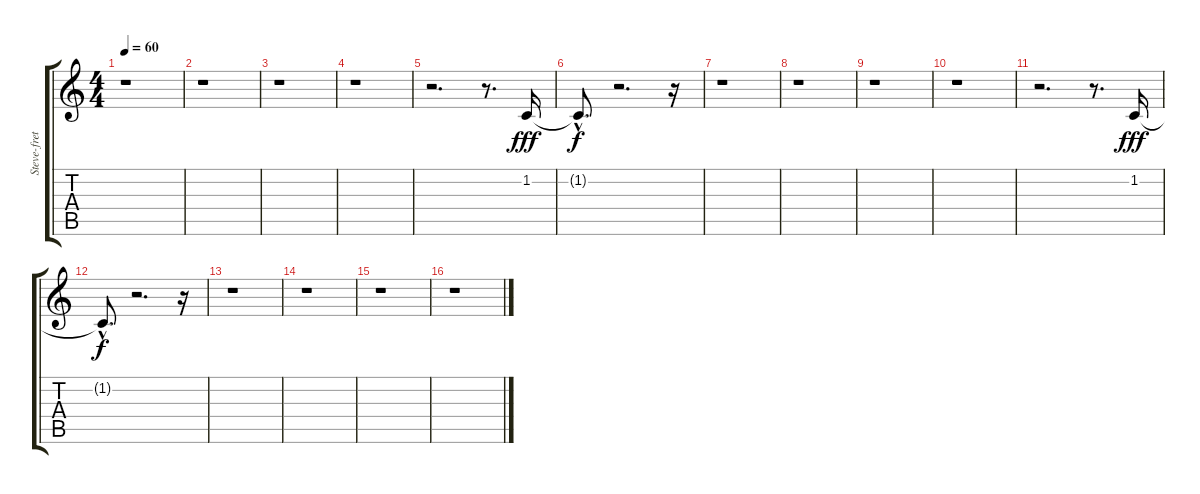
\track ("Steve-fret" "Steve-fret") {instrument guitarfretnoise}
\staff {score tabs}
\tuning (E4 B3 G3 D3 A2 E2) {hide}
\ts (4 4)
\tempo 60
\clef g2
\ks c
r.1{dy fff instrument guitarfretnoise} |
r.1 |
r.1 |
r.1 |
r.2{d} r.8{d} 1.2.16{balance 8} |
1.2{hac t}.8{d dy f} r.2{d} r.16 |
r.1 |
r.1 |
r.1 |
r.1 |
r.2{d} r.8{d} 1.2.16{dy fff} |
1.2{hac t}.8{d dy f} r.2{d} r.16 |
r.1 |
r.1 |
r.1 |
r.1
